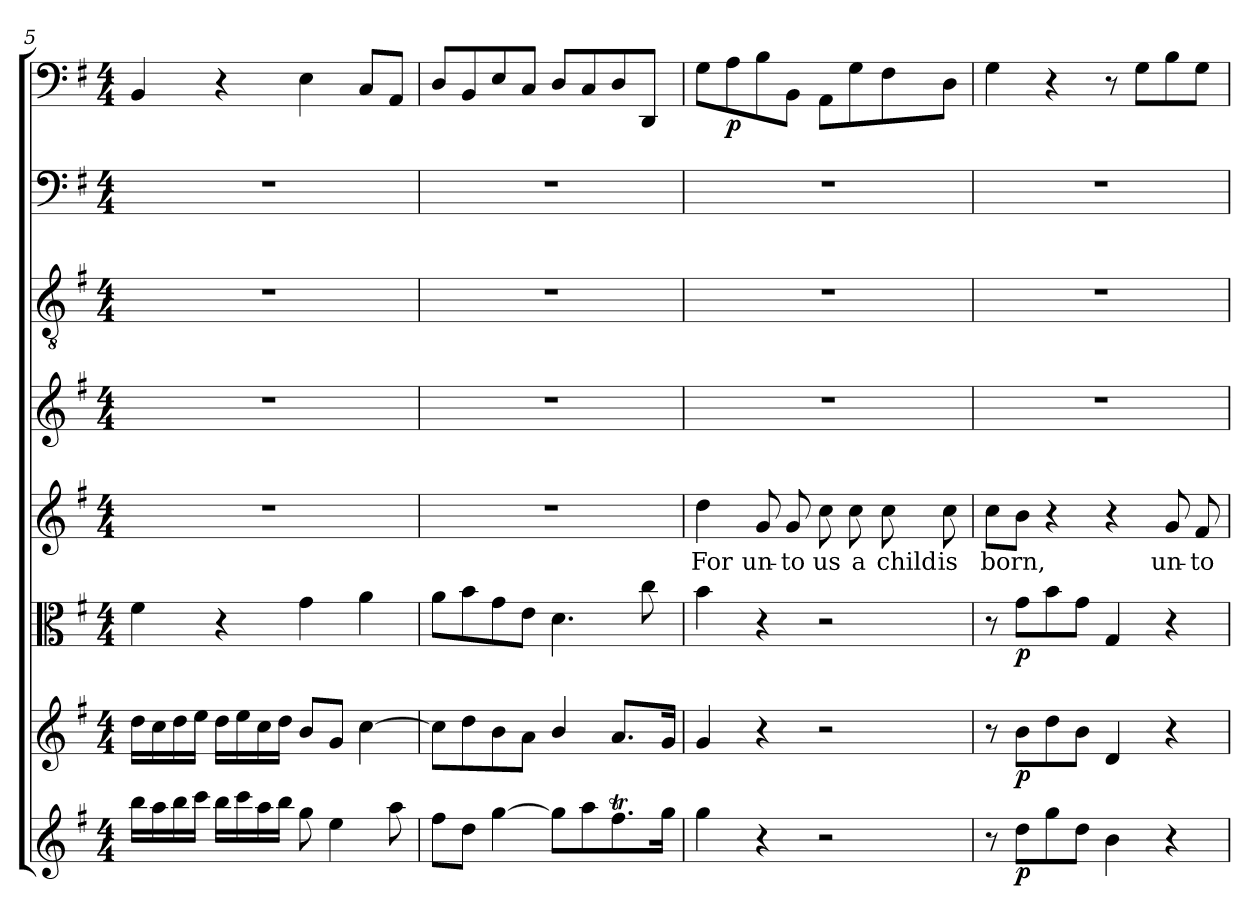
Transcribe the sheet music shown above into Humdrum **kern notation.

**kern	**dynam	**kern	**dynam	**kern	**dynam	**kern	**text	**kern	**kern	**kern	**kern	**dynam
*part8	*part8	*part7	*part7	*part6	*part6	*part5	*part5	*part4	*part3	*part2	*part1	*part1
*staff8	*staff8	*staff7	*staff7	*staff6	*staff6	*staff5	*staff5	*staff4	*staff3	*staff2	*staff1	*staff1
*clefG2	*	*clefG2	*	*clefC3	*	*clefG2	*	*clefG2	*clefGv2	*clefF4	*clefF4	*
*k[f#]	*	*k[f#]	*	*k[f#]	*	*k[f#]	*	*k[f#]	*k[f#]	*k[f#]	*k[f#]	*
*G:	*	*G:	*	*G:	*	*G:	*	*G:	*G:	*G:	*G:	*
*M4/4	*	*M4/4	*	*M4/4	*	*M4/4	*	*M4/4	*M4/4	*M4/4	*M4/4	*
=5	=5	=5	=5	=5	=5	=5	=5	=5	=5	=5	=5	=5
16bb\LL	.	16dd\LL	.	4f#\	.	1r	.	1r	1r	1r	4BB/	.
16aa\	.	16cc\	.	.	.	.	.	.	.	.	.	.
16bb\	.	16dd\	.	.	.	.	.	.	.	.	.	.
16ccc\JJ	.	16ee\JJ	.	.	.	.	.	.	.	.	.	.
16bb\LL	.	16dd\LL	.	4r	.	.	.	.	.	.	4r	.
16ccc\	.	16ee\	.	.	.	.	.	.	.	.	.	.
16aa\	.	16cc\	.	.	.	.	.	.	.	.	.	.
16bb\JJ	.	16dd\JJ	.	.	.	.	.	.	.	.	.	.
8gg\	.	8b/L	.	4g\	.	.	.	.	.	.	4E\	.
4ee\	.	8g/J	.	.	.	.	.	.	.	.	.	.
.	.	[4cc\	.	4a\	.	.	.	.	.	.	8C/L	.
8aa\	.	.	.	.	.	.	.	.	.	.	8AA/J	.
=6	=6	=6	=6	=6	=6	=6	=6	=6	=6	=6	=6	=6
8ff#\L	.	8cc\L]	.	8a\L	.	1r	.	1r	1r	1r	8D/L	.
8dd\J	.	8dd\	.	8b\	.	.	.	.	.	.	8BB/	.
[4gg\	.	8b\	.	8g\	.	.	.	.	.	.	8E/	.
.	.	8a\J	.	8e\J	.	.	.	.	.	.	8C/J	.
8gg\L]	.	4b/	.	4.d\	.	.	.	.	.	.	8D/L	.
8aa\	.	.	.	.	.	.	.	.	.	.	8C/	.
8.ff#t\	.	8.a/L	.	.	.	.	.	.	.	.	8D/	.
.	.	.	.	8cc\	.	.	.	.	.	.	8DD/J	.
16gg\Jk	.	16g/Jk	.	.	.	.	.	.	.	.	.	.
=7	=7	=7	=7	=7	=7	=7	=7	=7	=7	=7	=7	=7
4gg\	.	4g/	.	4b\	.	4dd\	For	1r	1r	1r	8G\L	.
.	.	.	.	.	.	.	.	.	.	.	8A\	p
4r	.	4r	.	4r	.	8g/	un-	.	.	.	8B\	.
.	.	.	.	.	.	8g/	-to	.	.	.	8BB\J	.
2r	.	2r	.	2r	.	8cc\	us	.	.	.	8AA\L	.
.	.	.	.	.	.	8cc\	a	.	.	.	8G\	.
.	.	.	.	.	.	8cc\	child	.	.	.	8F#\	.
.	.	.	.	.	.	8cc\	is	.	.	.	8D\J	.
=8	=8	=8	=8	=8	=8	=8	=8	=8	=8	=8	=8	=8
8r	.	8r	.	8r	.	8cc\L	born,	1r	1r	1r	4G\	.
8dd\L	p	8b\L	p	8g\L	p	8b\J	.	.	.	.	.	.
8gg\	.	8dd\	.	8b\	.	4r	.	.	.	.	4r	.
8dd\J	.	8b\J	.	8g\J	.	.	.	.	.	.	.	.
4b\	.	4d/	.	4G/	.	4r	.	.	.	.	8r	.
.	.	.	.	.	.	.	.	.	.	.	8G\L	.
4r	.	4r	.	4r	.	8g/	un-	.	.	.	8B\	.
.	.	.	.	.	.	8f#/	-to	.	.	.	8G\J	.
=	=	=	=	=	=	=	=	=	=	=	=	=
*-	*-	*-	*-	*-	*-	*-	*-	*-	*-	*-	*-	*-
